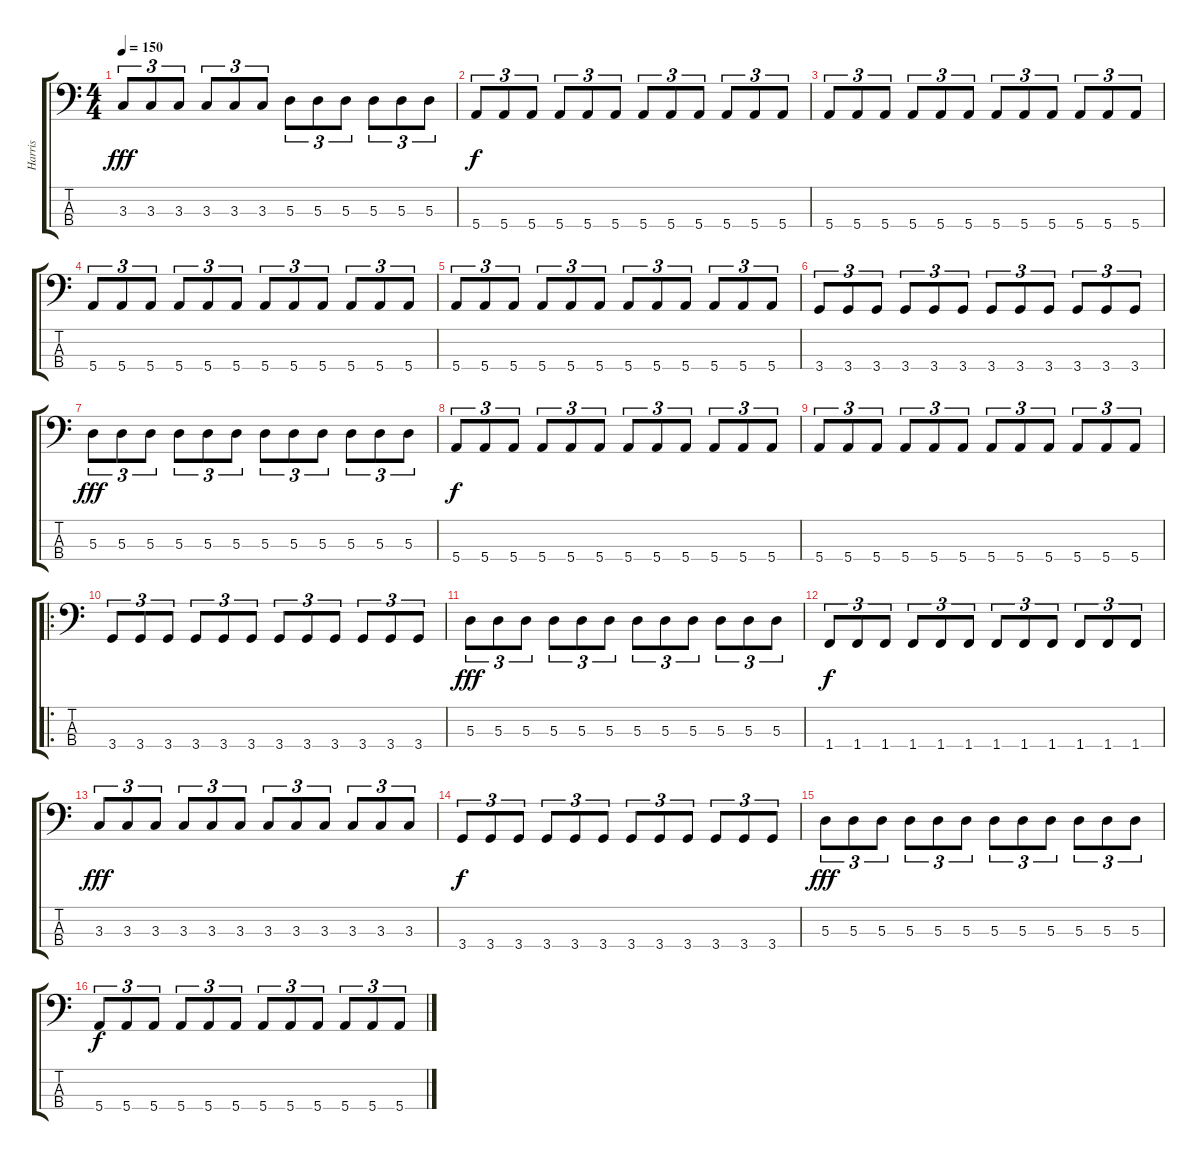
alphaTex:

\track ("Harris" "Harris") {instrument electricbasspick}
\staff {score tabs}
\tuning (G2 D2 A1 E1) {hide}
\ts (4 4)
\tempo 150
\clef f4
\ks c
3.3.8{tu (3 2) dy fff} 3.3.8{tu (3 2)} 3.3.8{tu (3 2)} 3.3.8{tu (3 2)} 3.3.8{tu (3 2)} 3.3.8{tu (3 2)} 5.3.8{tu (3 2)} 5.3.8{tu (3 2)} 5.3.8{tu (3 2)} 5.3.8{tu (3 2)} 5.3.8{tu (3 2)} 5.3.8{tu (3 2)} |
5.4.8{tu (3 2) dy f} 5.4.8{tu (3 2)} 5.4.8{tu (3 2)} 5.4.8{tu (3 2)} 5.4.8{tu (3 2)} 5.4.8{tu (3 2)} 5.4.8{tu (3 2)} 5.4.8{tu (3 2)} 5.4.8{tu (3 2)} 5.4.8{tu (3 2)} 5.4.8{tu (3 2)} 5.4.8{tu (3 2)} |
5.4.8{tu (3 2)} 5.4.8{tu (3 2)} 5.4.8{tu (3 2)} 5.4.8{tu (3 2)} 5.4.8{tu (3 2)} 5.4.8{tu (3 2)} 5.4.8{tu (3 2)} 5.4.8{tu (3 2)} 5.4.8{tu (3 2)} 5.4.8{tu (3 2)} 5.4.8{tu (3 2)} 5.4.8{tu (3 2)} |
5.4.8{tu (3 2)} 5.4.8{tu (3 2)} 5.4.8{tu (3 2)} 5.4.8{tu (3 2)} 5.4.8{tu (3 2)} 5.4.8{tu (3 2)} 5.4.8{tu (3 2)} 5.4.8{tu (3 2)} 5.4.8{tu (3 2)} 5.4.8{tu (3 2)} 5.4.8{tu (3 2)} 5.4.8{tu (3 2)} |
5.4.8{tu (3 2)} 5.4.8{tu (3 2)} 5.4.8{tu (3 2)} 5.4.8{tu (3 2)} 5.4.8{tu (3 2)} 5.4.8{tu (3 2)} 5.4.8{tu (3 2)} 5.4.8{tu (3 2)} 5.4.8{tu (3 2)} 5.4.8{tu (3 2)} 5.4.8{tu (3 2)} 5.4.8{tu (3 2)} |
3.4.8{tu (3 2)} 3.4.8{tu (3 2)} 3.4.8{tu (3 2)} 3.4.8{tu (3 2)} 3.4.8{tu (3 2)} 3.4.8{tu (3 2)} 3.4.8{tu (3 2)} 3.4.8{tu (3 2)} 3.4.8{tu (3 2)} 3.4.8{tu (3 2)} 3.4.8{tu (3 2)} 3.4.8{tu (3 2)} |
5.3.8{tu (3 2) dy fff} 5.3.8{tu (3 2)} 5.3.8{tu (3 2)} 5.3.8{tu (3 2)} 5.3.8{tu (3 2)} 5.3.8{tu (3 2)} 5.3.8{tu (3 2)} 5.3.8{tu (3 2)} 5.3.8{tu (3 2)} 5.3.8{tu (3 2)} 5.3.8{tu (3 2)} 5.3.8{tu (3 2)} |
5.4.8{tu (3 2) dy f} 5.4.8{tu (3 2)} 5.4.8{tu (3 2)} 5.4.8{tu (3 2)} 5.4.8{tu (3 2)} 5.4.8{tu (3 2)} 5.4.8{tu (3 2)} 5.4.8{tu (3 2)} 5.4.8{tu (3 2)} 5.4.8{tu (3 2)} 5.4.8{tu (3 2)} 5.4.8{tu (3 2)} |
5.4.8{tu (3 2)} 5.4.8{tu (3 2)} 5.4.8{tu (3 2)} 5.4.8{tu (3 2)} 5.4.8{tu (3 2)} 5.4.8{tu (3 2)} 5.4.8{tu (3 2)} 5.4.8{tu (3 2)} 5.4.8{tu (3 2)} 5.4.8{tu (3 2)} 5.4.8{tu (3 2)} 5.4.8{tu (3 2)} |
\ro
3.4.8{tu (3 2)} 3.4.8{tu (3 2)} 3.4.8{tu (3 2)} 3.4.8{tu (3 2)} 3.4.8{tu (3 2)} 3.4.8{tu (3 2)} 3.4.8{tu (3 2)} 3.4.8{tu (3 2)} 3.4.8{tu (3 2)} 3.4.8{tu (3 2)} 3.4.8{tu (3 2)} 3.4.8{tu (3 2)} |
5.3.8{tu (3 2) dy fff} 5.3.8{tu (3 2)} 5.3.8{tu (3 2)} 5.3.8{tu (3 2)} 5.3.8{tu (3 2)} 5.3.8{tu (3 2)} 5.3.8{tu (3 2)} 5.3.8{tu (3 2)} 5.3.8{tu (3 2)} 5.3.8{tu (3 2)} 5.3.8{tu (3 2)} 5.3.8{tu (3 2)} |
1.4.8{tu (3 2) dy f} 1.4.8{tu (3 2)} 1.4.8{tu (3 2)} 1.4.8{tu (3 2)} 1.4.8{tu (3 2)} 1.4.8{tu (3 2)} 1.4.8{tu (3 2)} 1.4.8{tu (3 2)} 1.4.8{tu (3 2)} 1.4.8{tu (3 2)} 1.4.8{tu (3 2)} 1.4.8{tu (3 2)} |
3.3.8{tu (3 2) dy fff} 3.3.8{tu (3 2)} 3.3.8{tu (3 2)} 3.3.8{tu (3 2)} 3.3.8{tu (3 2)} 3.3.8{tu (3 2)} 3.3.8{tu (3 2)} 3.3.8{tu (3 2)} 3.3.8{tu (3 2)} 3.3.8{tu (3 2)} 3.3.8{tu (3 2)} 3.3.8{tu (3 2)} |
3.4.8{tu (3 2) dy f} 3.4.8{tu (3 2)} 3.4.8{tu (3 2)} 3.4.8{tu (3 2)} 3.4.8{tu (3 2)} 3.4.8{tu (3 2)} 3.4.8{tu (3 2)} 3.4.8{tu (3 2)} 3.4.8{tu (3 2)} 3.4.8{tu (3 2)} 3.4.8{tu (3 2)} 3.4.8{tu (3 2)} |
5.3.8{tu (3 2) dy fff} 5.3.8{tu (3 2)} 5.3.8{tu (3 2)} 5.3.8{tu (3 2)} 5.3.8{tu (3 2)} 5.3.8{tu (3 2)} 5.3.8{tu (3 2)} 5.3.8{tu (3 2)} 5.3.8{tu (3 2)} 5.3.8{tu (3 2)} 5.3.8{tu (3 2)} 5.3.8{tu (3 2)} |
5.4.8{tu (3 2) dy f} 5.4.8{tu (3 2)} 5.4.8{tu (3 2)} 5.4.8{tu (3 2)} 5.4.8{tu (3 2)} 5.4.8{tu (3 2)} 5.4.8{tu (3 2)} 5.4.8{tu (3 2)} 5.4.8{tu (3 2)} 5.4.8{tu (3 2)} 5.4.8{tu (3 2)} 5.4.8{tu (3 2)}
